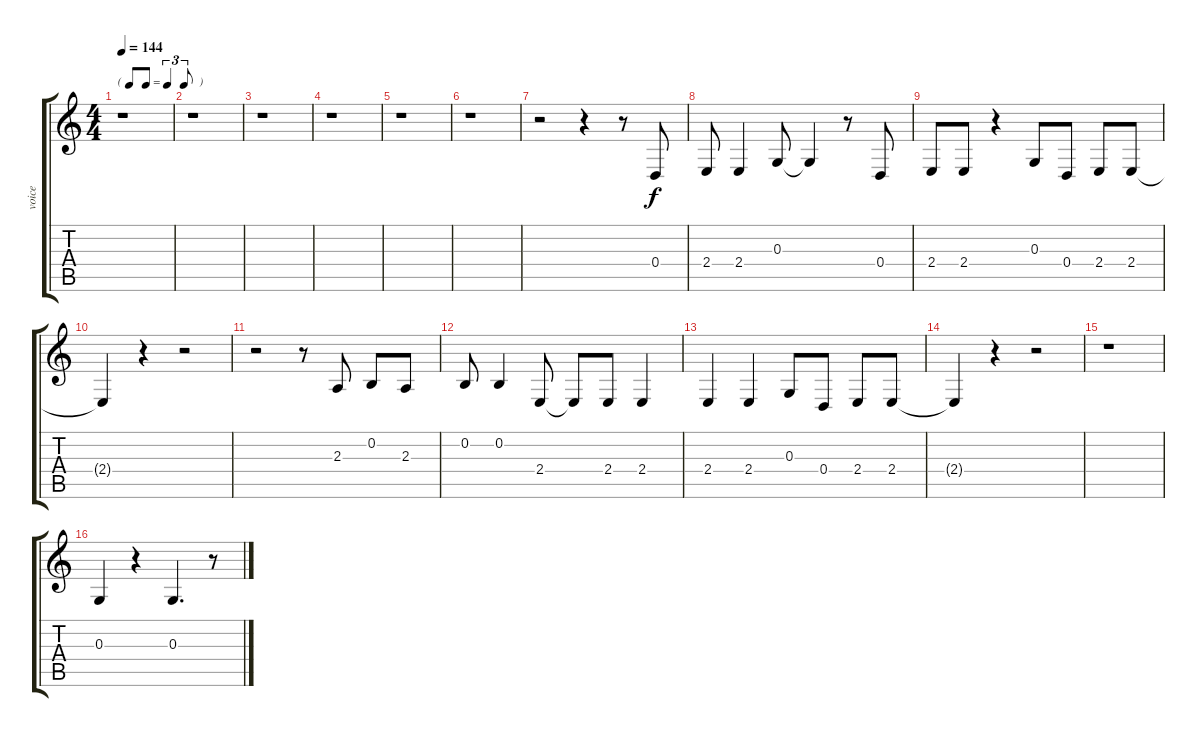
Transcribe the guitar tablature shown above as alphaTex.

\track ("voice" "voice") {instrument pad3polysynth}
\staff {score tabs}
\tuning (E4 B3 G3 D3 A2 E2) {hide}
\ts (4 4)
\tf triplet8th
\tempo 144
\clef g2
\ks c
r.1{dy f} |
r.1 |
r.1 |
r.1 |
r.1 |
r.1 |
r.2 r.4 r.8 0.4.8 |
2.4.8 2.4.4 0.3.8 0.3{t}.4 r.8 0.4.8 |
2.4.8 2.4.8 r.4 0.3.8 0.4.8 2.4.8 2.4.8 |
2.4{t}.4 r.4 r.2 |
r.2 r.8 2.3.8 0.2.8 2.3.8 |
0.2.8 0.2.4 2.4.8 2.4{t}.8 2.4.8 2.4.4 |
2.4.4 2.4.4 0.3.8 0.4.8 2.4.8 2.4.8 |
2.4{t}.4 r.4 r.2 |
r.1 |
0.3.4 r.4 0.3.4{d} r.8
